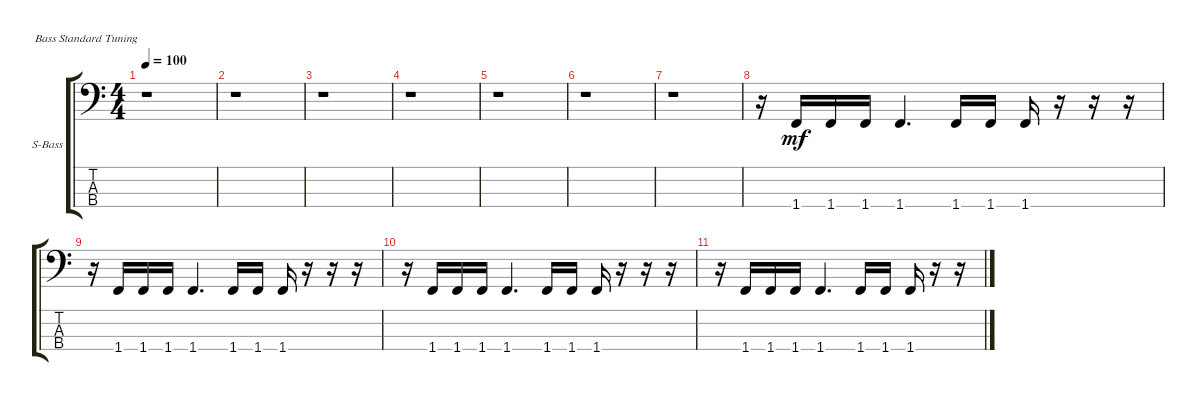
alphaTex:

\bracketExtendMode groupsimilarinstruments
\firstSystemTrackNameOrientation horizontal
\otherSystemsTrackNameOrientation horizontal
\track ("Staff-5" "S-Bass") {instrument synthbass1}
\staff {score tabs}
\tuning (G2 D2 A1 E1)
\ts (4 4)
\tempo 100
\clef f4
\ks c
r.1{dy mf} |
r.1 |
r.1 |
r.1 |
r.1 |
r.1 |
r.1 |
r.16 1.4.16 1.4.16 1.4.16 1.4.4{d} 1.4.16 1.4.16 1.4.16 r.16 r.16 r.16 |
r.16 1.4.16 1.4.16 1.4.16 1.4.4{d} 1.4.16 1.4.16 1.4.16 r.16 r.16 r.16 |
r.16 1.4.16 1.4.16 1.4.16 1.4.4{d} 1.4.16 1.4.16 1.4.16 r.16 r.16 r.16 |
r.16 1.4.16 1.4.16 1.4.16 1.4.4{d} 1.4.16 1.4.16 1.4.16 r.16 r.16
